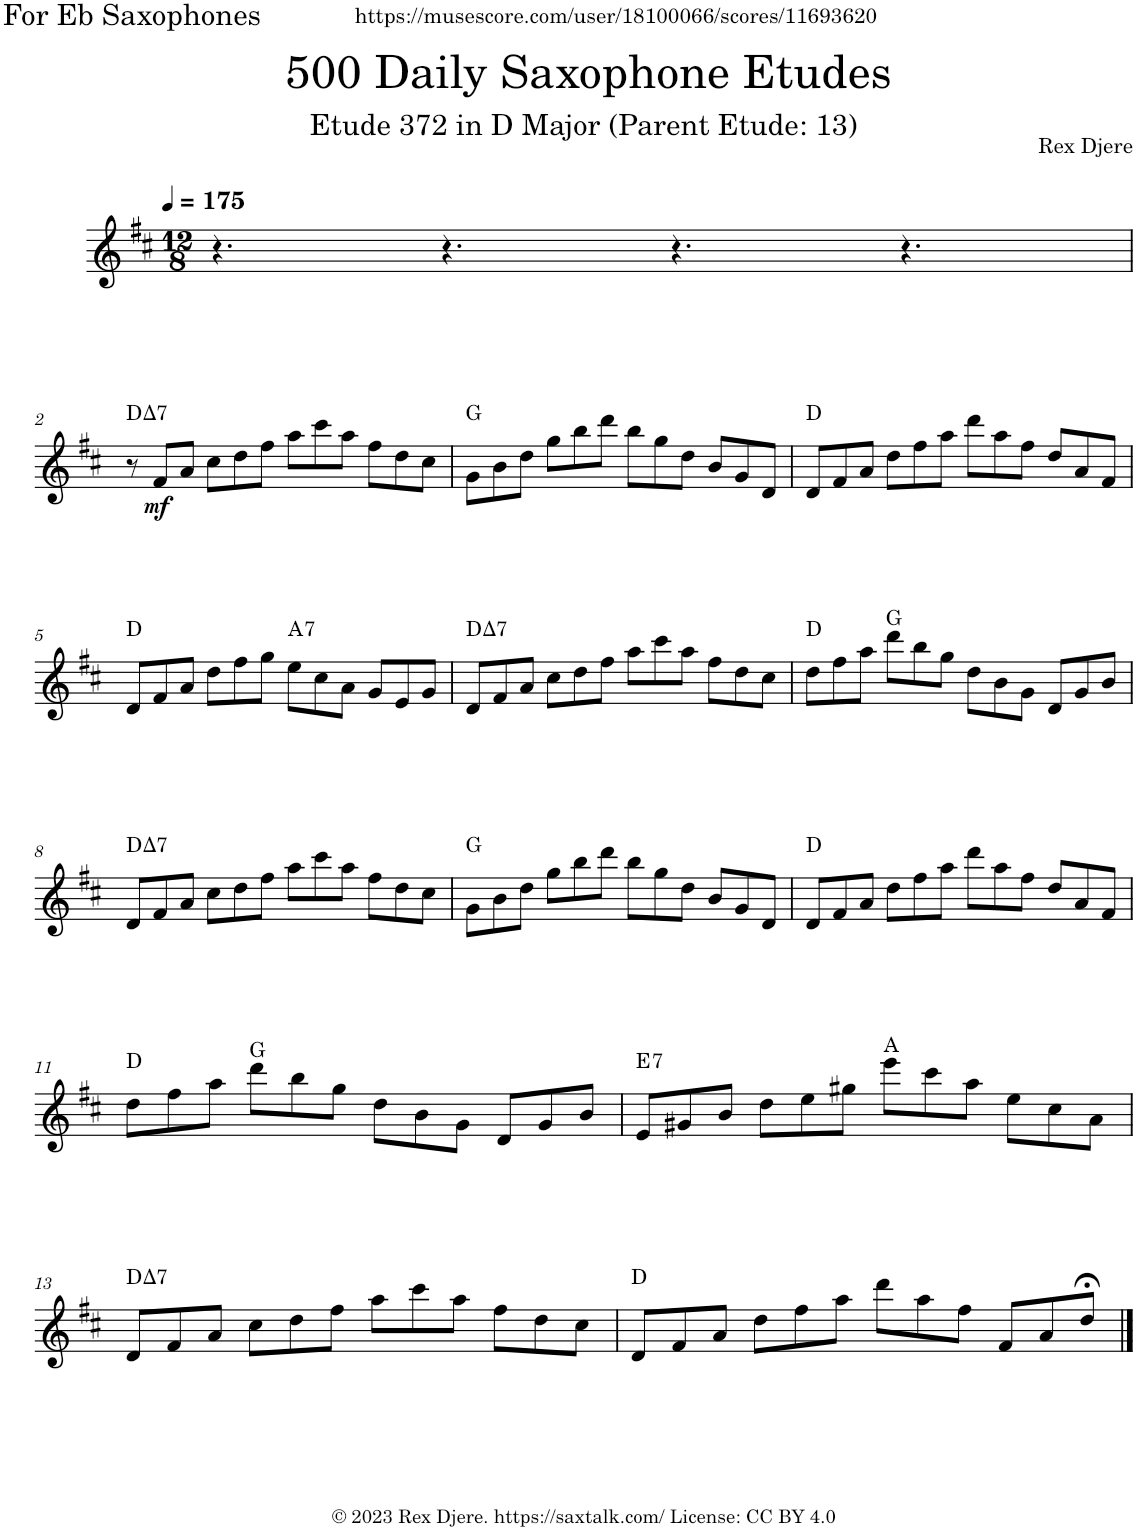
**kern	**dynam	**harte
*part1	*part1	*part1
*staff1	*staff1	*
*I"Alto Saxophone	*	*
*I'A. Sax.	*	*
*clefG2	*	*
*Trd5c9	*	*
*k[f#c#]	*	*
*M12/8	*	*
*MM175	*	*
=1	=1	=1
4.r	.	.
4.r	.	.
4.r	.	.
4.r	.	.
!!LO:LB:g=z
=2	=2	=2
!	!	!LO:H:kt=7
8r	.	D:maj7
!	!LO:DY:b	!
8f#/L	mf	.
8a/J	.	.
8cc#\L	.	.
8dd\	.	.
8ff#\J	.	.
8aa\L	.	.
8ccc#\	.	.
8aa\J	.	.
8ff#\L	.	.
8dd\	.	.
8cc#\J	.	.
=3	=3	=3
8g\L	.	G:maj
8b\	.	.
8dd\J	.	.
8gg\L	.	.
8bb\	.	.
8ddd\J	.	.
8bb\L	.	.
8gg\	.	.
8dd\J	.	.
8b/L	.	.
8g/	.	.
8d/J	.	.
=4	=4	=4
8d/L	.	D:maj
8f#/	.	.
8a/J	.	.
8dd\L	.	.
8ff#\	.	.
8aa\J	.	.
8ddd\L	.	.
8aa\	.	.
8ff#\J	.	.
8dd/L	.	.
8a/	.	.
8f#/J	.	.
!!LO:LB:g=z
=5	=5	=5
8d/L	.	D:maj
8f#/	.	.
8a/J	.	.
8dd\L	.	.
8ff#\	.	.
8gg\J	.	.
!	!	!LO:H:kt=7
8ee\L	.	A:7
8cc#\	.	.
8a\J	.	.
8g/L	.	.
8e/	.	.
8g/J	.	.
=6	=6	=6
!	!	!LO:H:kt=7
8d/L	.	D:maj7
8f#/	.	.
8a/J	.	.
8cc#\L	.	.
8dd\	.	.
8ff#\J	.	.
8aa\L	.	.
8ccc#\	.	.
8aa\J	.	.
8ff#\L	.	.
8dd\	.	.
8cc#\J	.	.
=7	=7	=7
8dd\L	.	D:maj
8ff#\	.	.
8aa\J	.	.
8ddd\L	.	G:maj
8bb\	.	.
8gg\J	.	.
8dd\L	.	.
8b\	.	.
8g\J	.	.
8d/L	.	.
8g/	.	.
8b/J	.	.
!!LO:LB:g=z
=8	=8	=8
!	!	!LO:H:kt=7
8d/L	.	D:maj7
8f#/	.	.
8a/J	.	.
8cc#\L	.	.
8dd\	.	.
8ff#\J	.	.
8aa\L	.	.
8ccc#\	.	.
8aa\J	.	.
8ff#\L	.	.
8dd\	.	.
8cc#\J	.	.
=9	=9	=9
8g\L	.	G:maj
8b\	.	.
8dd\J	.	.
8gg\L	.	.
8bb\	.	.
8ddd\J	.	.
8bb\L	.	.
8gg\	.	.
8dd\J	.	.
8b/L	.	.
8g/	.	.
8d/J	.	.
=10	=10	=10
8d/L	.	D:maj
8f#/	.	.
8a/J	.	.
8dd\L	.	.
8ff#\	.	.
8aa\J	.	.
8ddd\L	.	.
8aa\	.	.
8ff#\J	.	.
8dd/L	.	.
8a/	.	.
8f#/J	.	.
!!LO:LB:g=z
=11	=11	=11
8dd\L	.	D:maj
8ff#\	.	.
8aa\J	.	.
8ddd\L	.	G:maj
8bb\	.	.
8gg\J	.	.
8dd\L	.	.
8b\	.	.
8g\J	.	.
8d/L	.	.
8g/	.	.
8b/J	.	.
=12	=12	=12
!	!	!LO:H:kt=7
8e/L	.	E:7
8g#X/	.	.
8b/J	.	.
8dd\L	.	.
8ee\	.	.
8gg#X\J	.	.
8eee\L	.	A:maj
8ccc#\	.	.
8aa\J	.	.
8ee\L	.	.
8cc#\	.	.
8a\J	.	.
!!LO:LB:g=z
=13	=13	=13
!	!	!LO:H:kt=7
8d/L	.	D:maj7
8f#/	.	.
8a/J	.	.
8cc#\L	.	.
8dd\	.	.
8ff#\J	.	.
8aa\L	.	.
8ccc#\	.	.
8aa\J	.	.
8ff#\L	.	.
8dd\	.	.
8cc#\J	.	.
=14	=14	=14
8d/L	.	D:maj
8f#/	.	.
8a/J	.	.
8dd\L	.	.
8ff#\	.	.
8aa\J	.	.
8ddd\L	.	.
8aa\	.	.
8ff#\J	.	.
8f#/L	.	.
8a/	.	.
8dd;</J	.	.
==	==	==
*-	*-	*-
